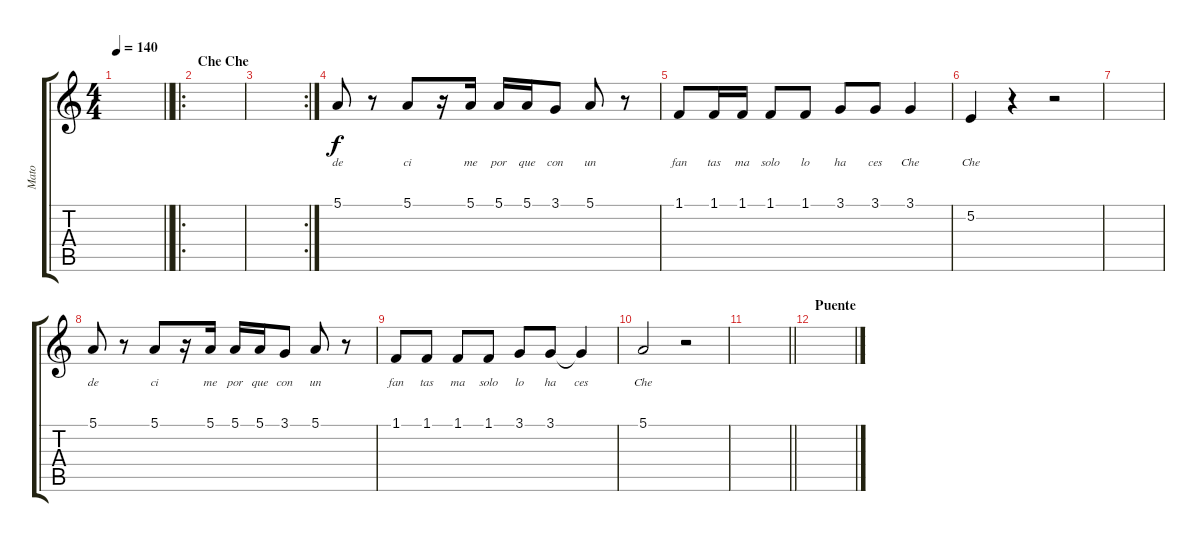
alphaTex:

\track ("Mato" "Mato") {instrument clarinet}
\staff {score tabs}
\tuning (E4 B3 G3 D3 A2 E2) {hide}
\ts (4 4)
\tempo 140
\clef g2
\barLineRight lightlight
\ks c
|
\ro
\section ("" "Che Che")
|
\rc 2
|
5.1.8{lyrics (0 "de") lyrics (1 "") lyrics (2 "") lyrics (3 "") lyrics (4 "")} r.8 5.1.8{lyrics (0 "ci") lyrics (1 "") lyrics (2 "") lyrics (3 "") lyrics (4 "")} r.16 5.1.16{lyrics (0 "me") lyrics (1 "") lyrics (2 "") lyrics (3 "") lyrics (4 "")} 5.1.16{lyrics (0 "por") lyrics (1 "") lyrics (2 "") lyrics (3 "") lyrics (4 "")} 5.1.16{lyrics (0 "que") lyrics (1 "") lyrics (2 "") lyrics (3 "") lyrics (4 "")} 3.1.8{lyrics (0 "con") lyrics (1 "") lyrics (2 "") lyrics (3 "") lyrics (4 "")} 5.1.8{lyrics (0 "un") lyrics (1 "") lyrics (2 "") lyrics (3 "") lyrics (4 "")} r.8 |
1.1.8{lyrics (0 "fan") lyrics (1 "") lyrics (2 "") lyrics (3 "") lyrics (4 "")} 1.1.16{lyrics (0 "tas") lyrics (1 "") lyrics (2 "") lyrics (3 "") lyrics (4 "")} 1.1.16{lyrics (0 "ma") lyrics (1 "") lyrics (2 "") lyrics (3 "") lyrics (4 "")} 1.1.8{lyrics (0 "solo") lyrics (1 "") lyrics (2 "") lyrics (3 "") lyrics (4 "")} 1.1.8{lyrics (0 "lo") lyrics (1 "") lyrics (2 "") lyrics (3 "") lyrics (4 "")} 3.1.8{lyrics (0 "ha") lyrics (1 "") lyrics (2 "") lyrics (3 "") lyrics (4 "")} 3.1.8{lyrics (0 "ces") lyrics (1 "") lyrics (2 "") lyrics (3 "") lyrics (4 "")} 3.1.4{lyrics (0 "Che") lyrics (1 "") lyrics (2 "") lyrics (3 "") lyrics (4 "")} |
5.2.4{lyrics (0 "Che") lyrics (1 "") lyrics (2 "") lyrics (3 "") lyrics (4 "")} r.4 r.2 |
|
5.1.8{lyrics (0 "de") lyrics (1 "") lyrics (2 "") lyrics (3 "") lyrics (4 "")} r.8 5.1.8{lyrics (0 "ci") lyrics (1 "") lyrics (2 "") lyrics (3 "") lyrics (4 "")} r.16 5.1.16{lyrics (0 "me") lyrics (1 "") lyrics (2 "") lyrics (3 "") lyrics (4 "")} 5.1.16{lyrics (0 "por") lyrics (1 "") lyrics (2 "") lyrics (3 "") lyrics (4 "")} 5.1.16{lyrics (0 "que") lyrics (1 "") lyrics (2 "") lyrics (3 "") lyrics (4 "")} 3.1.8{lyrics (0 "con") lyrics (1 "") lyrics (2 "") lyrics (3 "") lyrics (4 "")} 5.1.8{lyrics (0 "un") lyrics (1 "") lyrics (2 "") lyrics (3 "") lyrics (4 "")} r.8 |
1.1.8{lyrics (0 "fan") lyrics (1 "") lyrics (2 "") lyrics (3 "") lyrics (4 "")} 1.1.8{lyrics (0 "tas") lyrics (1 "") lyrics (2 "") lyrics (3 "") lyrics (4 "")} 1.1.8{lyrics (0 "ma") lyrics (1 "") lyrics (2 "") lyrics (3 "") lyrics (4 "")} 1.1.8{lyrics (0 "solo") lyrics (1 "") lyrics (2 "") lyrics (3 "") lyrics (4 "")} 3.1.8{lyrics (0 "lo") lyrics (1 "") lyrics (2 "") lyrics (3 "") lyrics (4 "")} 3.1.8{lyrics (0 "ha") lyrics (1 "") lyrics (2 "") lyrics (3 "") lyrics (4 "")} 3.1{t}.4{lyrics (0 "ces") lyrics (1 "") lyrics (2 "") lyrics (3 "") lyrics (4 "")} |
5.1.2{lyrics (0 "Che") lyrics (1 "") lyrics (2 "") lyrics (3 "") lyrics (4 "")} r.2 |
\barLineRight lightlight
|
\section ("" "Puente")
